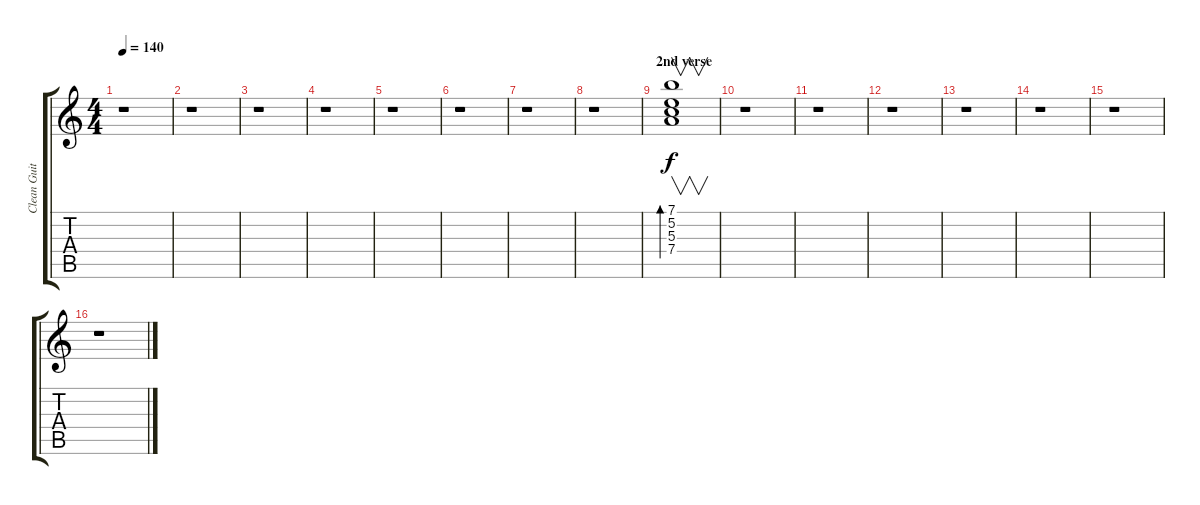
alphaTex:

\track ("Clean Guitar (With Tremelo)" "Clean Guit") {instrument electricguitarclean}
\staff {score tabs}
\tuning (E4 B3 G3 D3 A2 E2) {hide}
\ts (4 4)
\tempo 140
\clef g2
\ks c
r.1{dy f} |
r.1 |
r.1 |
r.1 |
r.1 |
r.1 |
r.1 |
r.1 |
\section ("" "2nd verse")
(7.1 5.2 5.3 7.4).1{v bd 480} |
r.1 |
r.1 |
r.1 |
r.1 |
r.1 |
r.1 |
r.1
